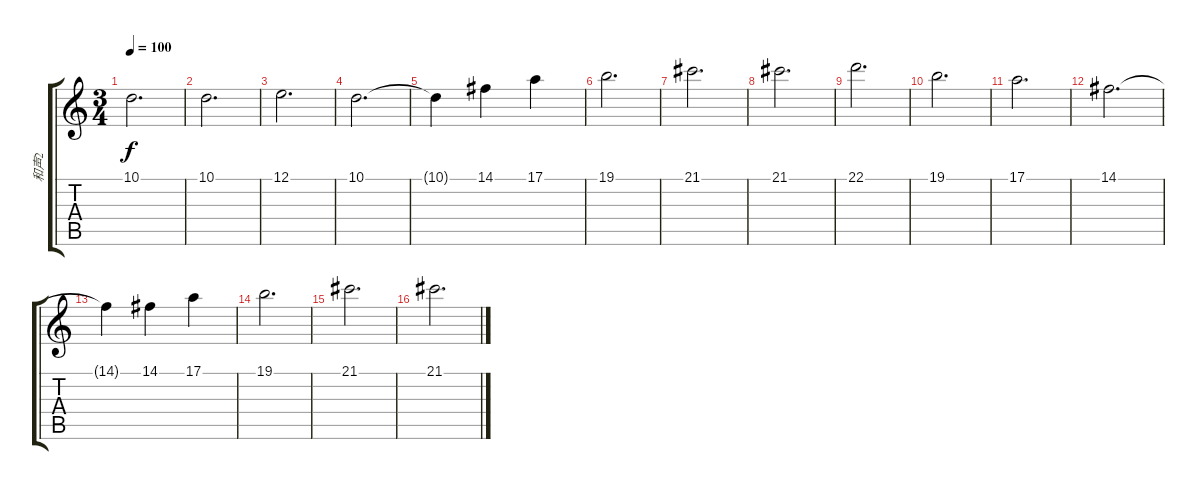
\track ("和声2" "和声2") {instrument stringensemble1}
\staff {score tabs}
\tuning (E4 B3 G3 D3 A2 E2) {hide}
\ts (3 4)
\tempo 100
\clef g2
\ks c
10.1.2{d dy f} |
10.1.2{d} |
12.1.2{d} |
10.1.2{d} |
10.1{t}.4 14.1.4 17.1.4 |
19.1.2{d} |
21.1.2{d} |
21.1.2{d} |
22.1.2{d} |
19.1.2{d} |
17.1.2{d} |
14.1.2{d} |
14.1{t}.4 14.1.4 17.1.4 |
19.1.2{d} |
21.1.2{d} |
21.1.2{d}
